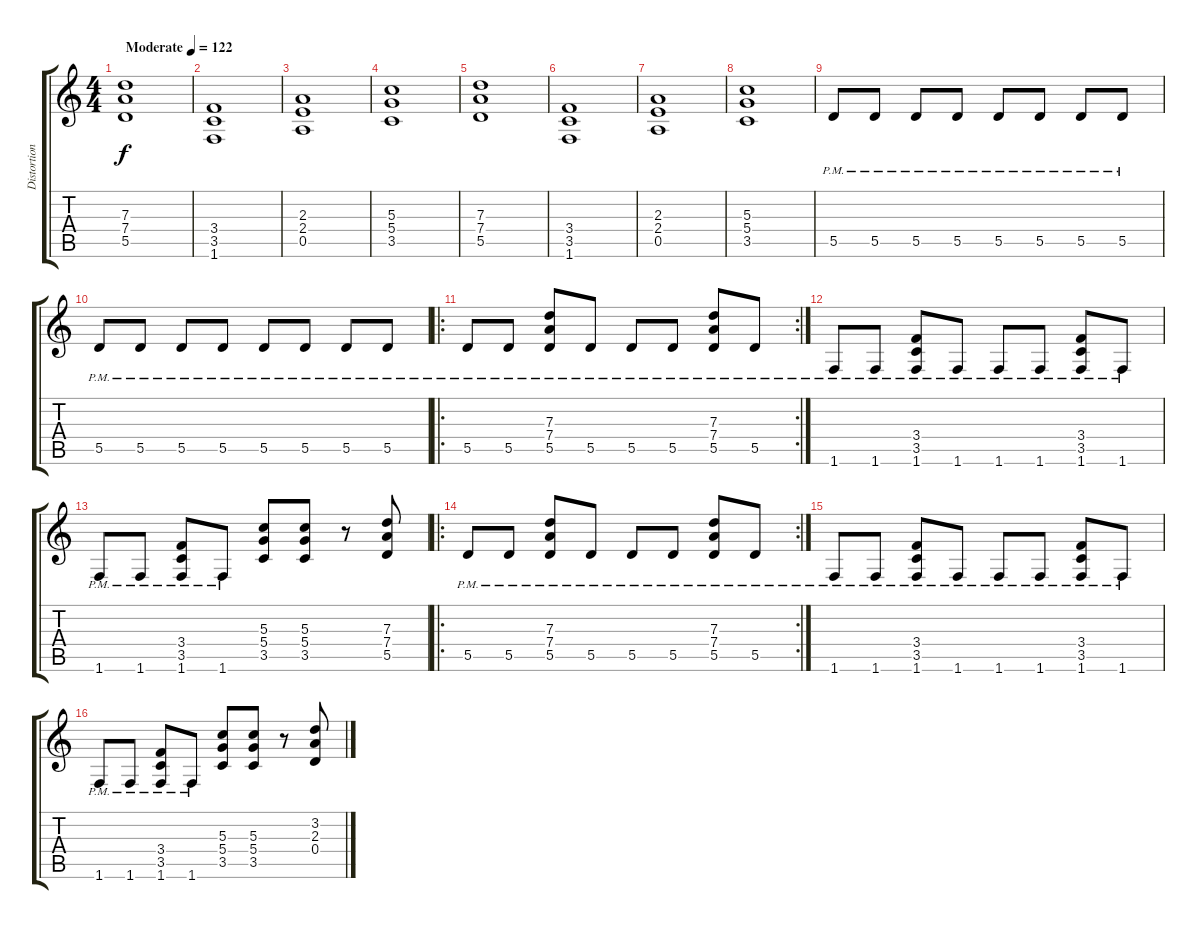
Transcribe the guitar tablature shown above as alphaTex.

\track ("Distortion Guitar" "Distortion") {instrument distortionguitar}
\staff {score tabs}
\tuning (E4 B3 G3 D3 A2 E2) {hide}
\ts (4 4)
\tempo (122 "Moderate")
\clef g2
\ks c
(7.3 7.4 5.5).1{dy f instrument distortionguitar} |
(3.4 3.5 1.6).1 |
(2.3 2.4 0.5).1 |
(5.3 5.4 3.5).1 |
(7.3 7.4 5.5).1 |
(3.4 3.5 1.6).1 |
(2.3 2.4 0.5).1 |
(5.3 5.4 3.5).1 |
5.5{pm}.8 5.5{pm}.8 5.5{pm}.8 5.5{pm}.8 5.5{pm}.8 5.5{pm}.8 5.5{pm}.8 5.5{pm}.8 |
5.5{pm}.8 5.5{pm}.8 5.5{pm}.8 5.5{pm}.8 5.5{pm}.8 5.5{pm}.8 5.5{pm}.8 5.5{pm}.8 |
\ro
\rc 2
5.5{pm}.8 5.5{pm}.8 (7.3 7.4 5.5{pm}).8 5.5{pm}.8 5.5{pm}.8 5.5{pm}.8 (7.3 7.4 5.5{pm}).8 5.5{pm}.8 |
1.6{pm}.8 1.6{pm}.8 (3.4 3.5 1.6{pm}).8 1.6{pm}.8 1.6{pm}.8 1.6{pm}.8 (3.4 3.5 1.6{pm}).8 1.6{pm}.8 |
1.6{pm}.8 1.6{pm}.8 (3.4 3.5 1.6{pm}).8 1.6{pm}.8 (5.3 5.4 3.5).8 (5.3 5.4 3.5).8 r.8 (7.3 7.4 5.5).8 |
\ro
\rc 2
5.5{pm}.8 5.5{pm}.8 (7.3 7.4 5.5{pm}).8 5.5{pm}.8 5.5{pm}.8 5.5{pm}.8 (7.3 7.4 5.5{pm}).8 5.5{pm}.8 |
1.6{pm}.8 1.6{pm}.8 (3.4 3.5 1.6{pm}).8 1.6{pm}.8 1.6{pm}.8 1.6{pm}.8 (3.4 3.5 1.6{pm}).8 1.6{pm}.8 |
1.6{pm}.8 1.6{pm}.8 (3.4 3.5 1.6{pm}).8 1.6{pm}.8 (5.3 5.4 3.5).8 (5.3 5.4 3.5).8 r.8 (3.2 2.3 0.4).8
